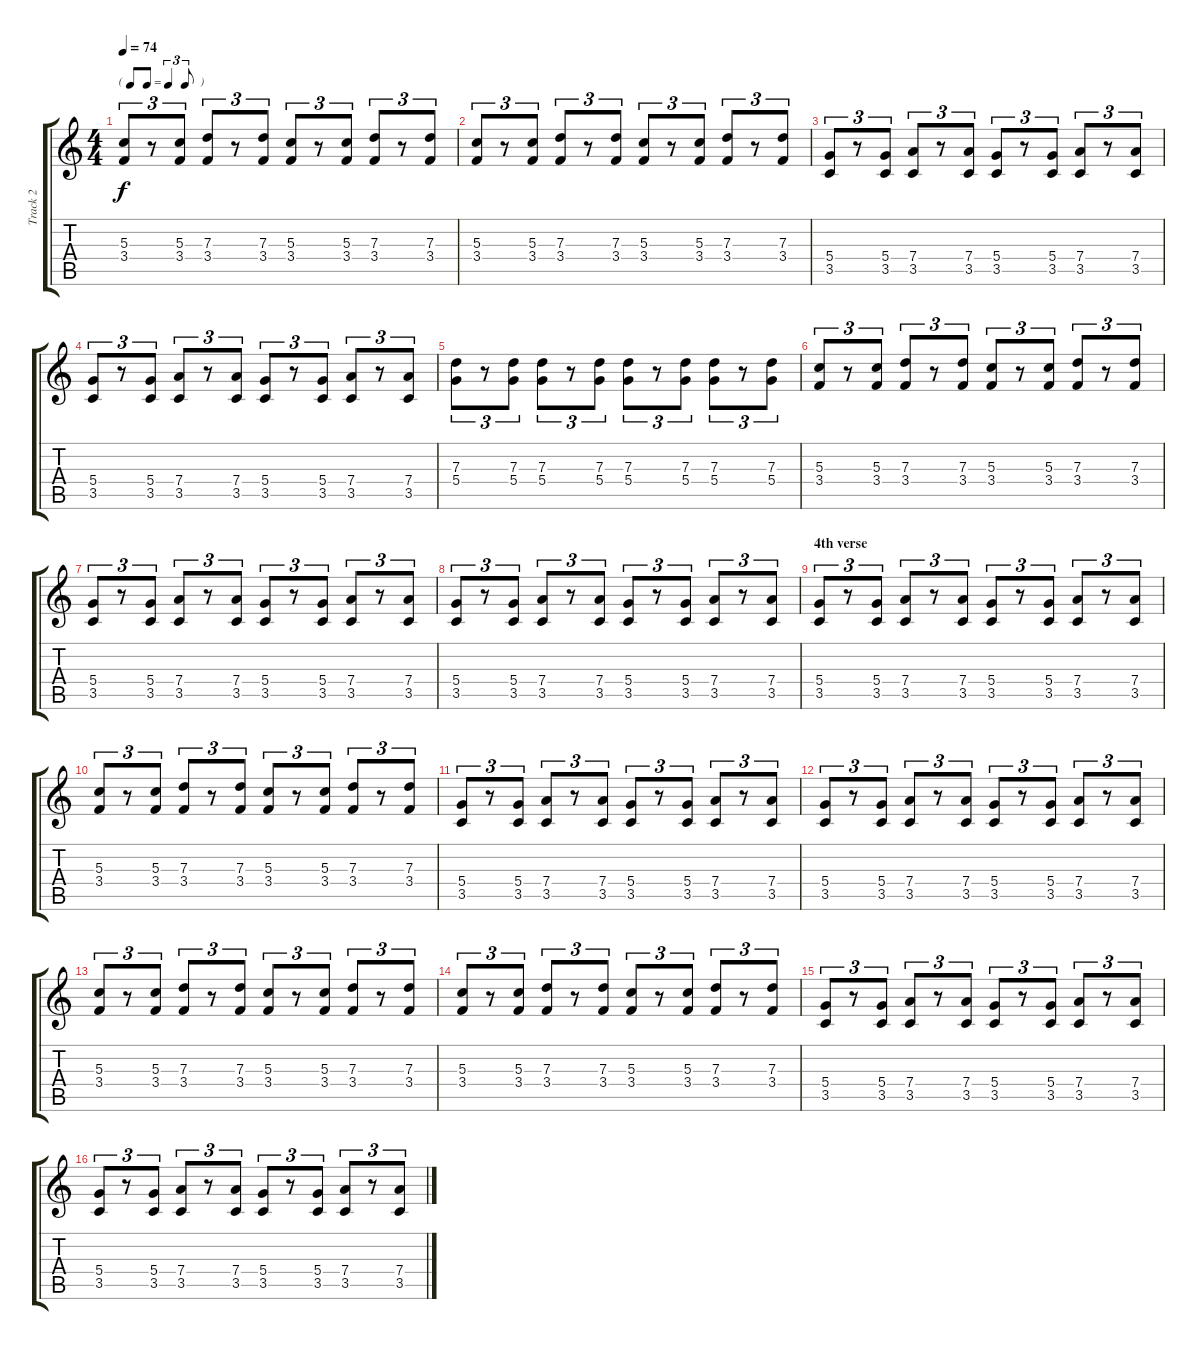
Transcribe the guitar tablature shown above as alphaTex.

\track ("Track 2" "Track 2") {instrument overdrivenguitar}
\staff {score tabs}
\tuning (E4 B3 G3 D3 A2 E2) {hide}
\ts (4 4)
\tf triplet8th
\tempo 74
\clef g2
\ks c
(5.3 3.4).8{tu (3 2) dy f} r.8{tu (3 2)} (5.3 3.4).8{tu (3 2)} (7.3 3.4).8{tu (3 2)} r.8{tu (3 2)} (7.3 3.4).8{tu (3 2)} (5.3 3.4).8{tu (3 2)} r.8{tu (3 2)} (5.3 3.4).8{tu (3 2)} (7.3 3.4).8{tu (3 2)} r.8{tu (3 2)} (7.3 3.4).8{tu (3 2)} |
(5.3 3.4).8{tu (3 2)} r.8{tu (3 2)} (5.3 3.4).8{tu (3 2)} (7.3 3.4).8{tu (3 2)} r.8{tu (3 2)} (7.3 3.4).8{tu (3 2)} (5.3 3.4).8{tu (3 2)} r.8{tu (3 2)} (5.3 3.4).8{tu (3 2)} (7.3 3.4).8{tu (3 2)} r.8{tu (3 2)} (7.3 3.4).8{tu (3 2)} |
(5.4 3.5).8{tu (3 2)} r.8{tu (3 2)} (5.4 3.5).8{tu (3 2)} (7.4 3.5).8{tu (3 2)} r.8{tu (3 2)} (7.4 3.5).8{tu (3 2)} (5.4 3.5).8{tu (3 2)} r.8{tu (3 2)} (5.4 3.5).8{tu (3 2)} (7.4 3.5).8{tu (3 2)} r.8{tu (3 2)} (7.4 3.5).8{tu (3 2)} |
(5.4 3.5).8{tu (3 2)} r.8{tu (3 2)} (5.4 3.5).8{tu (3 2)} (7.4 3.5).8{tu (3 2)} r.8{tu (3 2)} (7.4 3.5).8{tu (3 2)} (5.4 3.5).8{tu (3 2)} r.8{tu (3 2)} (5.4 3.5).8{tu (3 2)} (7.4 3.5).8{tu (3 2)} r.8{tu (3 2)} (7.4 3.5).8{tu (3 2)} |
(7.3 5.4).8{tu (3 2)} r.8{tu (3 2)} (7.3 5.4).8{tu (3 2)} (7.3 5.4).8{tu (3 2)} r.8{tu (3 2)} (7.3 5.4).8{tu (3 2)} (7.3 5.4).8{tu (3 2)} r.8{tu (3 2)} (7.3 5.4).8{tu (3 2)} (7.3 5.4).8{tu (3 2)} r.8{tu (3 2)} (7.3 5.4).8{tu (3 2)} |
(5.3 3.4).8{tu (3 2)} r.8{tu (3 2)} (5.3 3.4).8{tu (3 2)} (7.3 3.4).8{tu (3 2)} r.8{tu (3 2)} (7.3 3.4).8{tu (3 2)} (5.3 3.4).8{tu (3 2)} r.8{tu (3 2)} (5.3 3.4).8{tu (3 2)} (7.3 3.4).8{tu (3 2)} r.8{tu (3 2)} (7.3 3.4).8{tu (3 2)} |
(5.4 3.5).8{tu (3 2)} r.8{tu (3 2)} (5.4 3.5).8{tu (3 2)} (7.4 3.5).8{tu (3 2)} r.8{tu (3 2)} (7.4 3.5).8{tu (3 2)} (5.4 3.5).8{tu (3 2)} r.8{tu (3 2)} (5.4 3.5).8{tu (3 2)} (7.4 3.5).8{tu (3 2)} r.8{tu (3 2)} (7.4 3.5).8{tu (3 2)} |
(5.4 3.5).8{tu (3 2)} r.8{tu (3 2)} (5.4 3.5).8{tu (3 2)} (7.4 3.5).8{tu (3 2)} r.8{tu (3 2)} (7.4 3.5).8{tu (3 2)} (5.4 3.5).8{tu (3 2)} r.8{tu (3 2)} (5.4 3.5).8{tu (3 2)} (7.4 3.5).8{tu (3 2)} r.8{tu (3 2)} (7.4 3.5).8{tu (3 2)} |
\section ("" "4th verse")
(5.4 3.5).8{tu (3 2)} r.8{tu (3 2)} (5.4 3.5).8{tu (3 2)} (7.4 3.5).8{tu (3 2)} r.8{tu (3 2)} (7.4 3.5).8{tu (3 2)} (5.4 3.5).8{tu (3 2)} r.8{tu (3 2)} (5.4 3.5).8{tu (3 2)} (7.4 3.5).8{tu (3 2)} r.8{tu (3 2)} (7.4 3.5).8{tu (3 2)} |
(5.3 3.4).8{tu (3 2)} r.8{tu (3 2)} (5.3 3.4).8{tu (3 2)} (7.3 3.4).8{tu (3 2)} r.8{tu (3 2)} (7.3 3.4).8{tu (3 2)} (5.3 3.4).8{tu (3 2)} r.8{tu (3 2)} (5.3 3.4).8{tu (3 2)} (7.3 3.4).8{tu (3 2)} r.8{tu (3 2)} (7.3 3.4).8{tu (3 2)} |
(5.4 3.5).8{tu (3 2)} r.8{tu (3 2)} (5.4 3.5).8{tu (3 2)} (7.4 3.5).8{tu (3 2)} r.8{tu (3 2)} (7.4 3.5).8{tu (3 2)} (5.4 3.5).8{tu (3 2)} r.8{tu (3 2)} (5.4 3.5).8{tu (3 2)} (7.4 3.5).8{tu (3 2)} r.8{tu (3 2)} (7.4 3.5).8{tu (3 2)} |
(5.4 3.5).8{tu (3 2)} r.8{tu (3 2)} (5.4 3.5).8{tu (3 2)} (7.4 3.5).8{tu (3 2)} r.8{tu (3 2)} (7.4 3.5).8{tu (3 2)} (5.4 3.5).8{tu (3 2)} r.8{tu (3 2)} (5.4 3.5).8{tu (3 2)} (7.4 3.5).8{tu (3 2)} r.8{tu (3 2)} (7.4 3.5).8{tu (3 2)} |
(5.3 3.4).8{tu (3 2)} r.8{tu (3 2)} (5.3 3.4).8{tu (3 2)} (7.3 3.4).8{tu (3 2)} r.8{tu (3 2)} (7.3 3.4).8{tu (3 2)} (5.3 3.4).8{tu (3 2)} r.8{tu (3 2)} (5.3 3.4).8{tu (3 2)} (7.3 3.4).8{tu (3 2)} r.8{tu (3 2)} (7.3 3.4).8{tu (3 2)} |
(5.3 3.4).8{tu (3 2)} r.8{tu (3 2)} (5.3 3.4).8{tu (3 2)} (7.3 3.4).8{tu (3 2)} r.8{tu (3 2)} (7.3 3.4).8{tu (3 2)} (5.3 3.4).8{tu (3 2)} r.8{tu (3 2)} (5.3 3.4).8{tu (3 2)} (7.3 3.4).8{tu (3 2)} r.8{tu (3 2)} (7.3 3.4).8{tu (3 2)} |
(5.4 3.5).8{tu (3 2)} r.8{tu (3 2)} (5.4 3.5).8{tu (3 2)} (7.4 3.5).8{tu (3 2)} r.8{tu (3 2)} (7.4 3.5).8{tu (3 2)} (5.4 3.5).8{tu (3 2)} r.8{tu (3 2)} (5.4 3.5).8{tu (3 2)} (7.4 3.5).8{tu (3 2)} r.8{tu (3 2)} (7.4 3.5).8{tu (3 2)} |
(5.4 3.5).8{tu (3 2)} r.8{tu (3 2)} (5.4 3.5).8{tu (3 2)} (7.4 3.5).8{tu (3 2)} r.8{tu (3 2)} (7.4 3.5).8{tu (3 2)} (5.4 3.5).8{tu (3 2)} r.8{tu (3 2)} (5.4 3.5).8{tu (3 2)} (7.4 3.5).8{tu (3 2)} r.8{tu (3 2)} (7.4 3.5).8{tu (3 2)}
